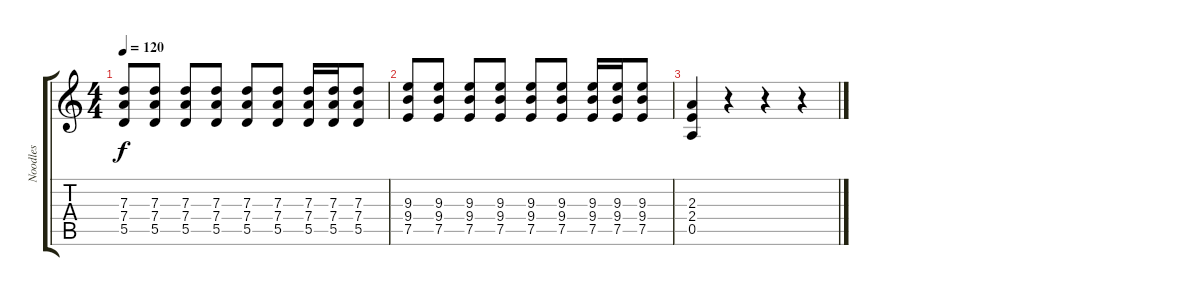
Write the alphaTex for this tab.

\track ("Noodles" "Noodles") {instrument distortionguitar}
\staff {score tabs}
\tuning (E4 B3 G3 D3 A2 E2) {hide}
\ts (4 4)
\tempo 120
\clef g2
\ks c
(7.3 7.4 5.5).8{dy f} (7.3 7.4 5.5).8 (7.3 7.4 5.5).8 (7.3 7.4 5.5).8 (7.3 7.4 5.5).8 (7.3 7.4 5.5).8 (7.3 7.4 5.5).16 (7.3 7.4 5.5).16 (7.3 7.4 5.5).8 |
(9.3 9.4 7.5).8 (9.3 9.4 7.5).8 (9.3 9.4 7.5).8 (9.3 9.4 7.5).8 (9.3 9.4 7.5).8 (9.3 9.4 7.5).8 (9.3 9.4 7.5).16 (9.3 9.4 7.5).16 (9.3 9.4 7.5).8 |
(2.3 2.4 0.5).4 r.4 r.4 r.4
